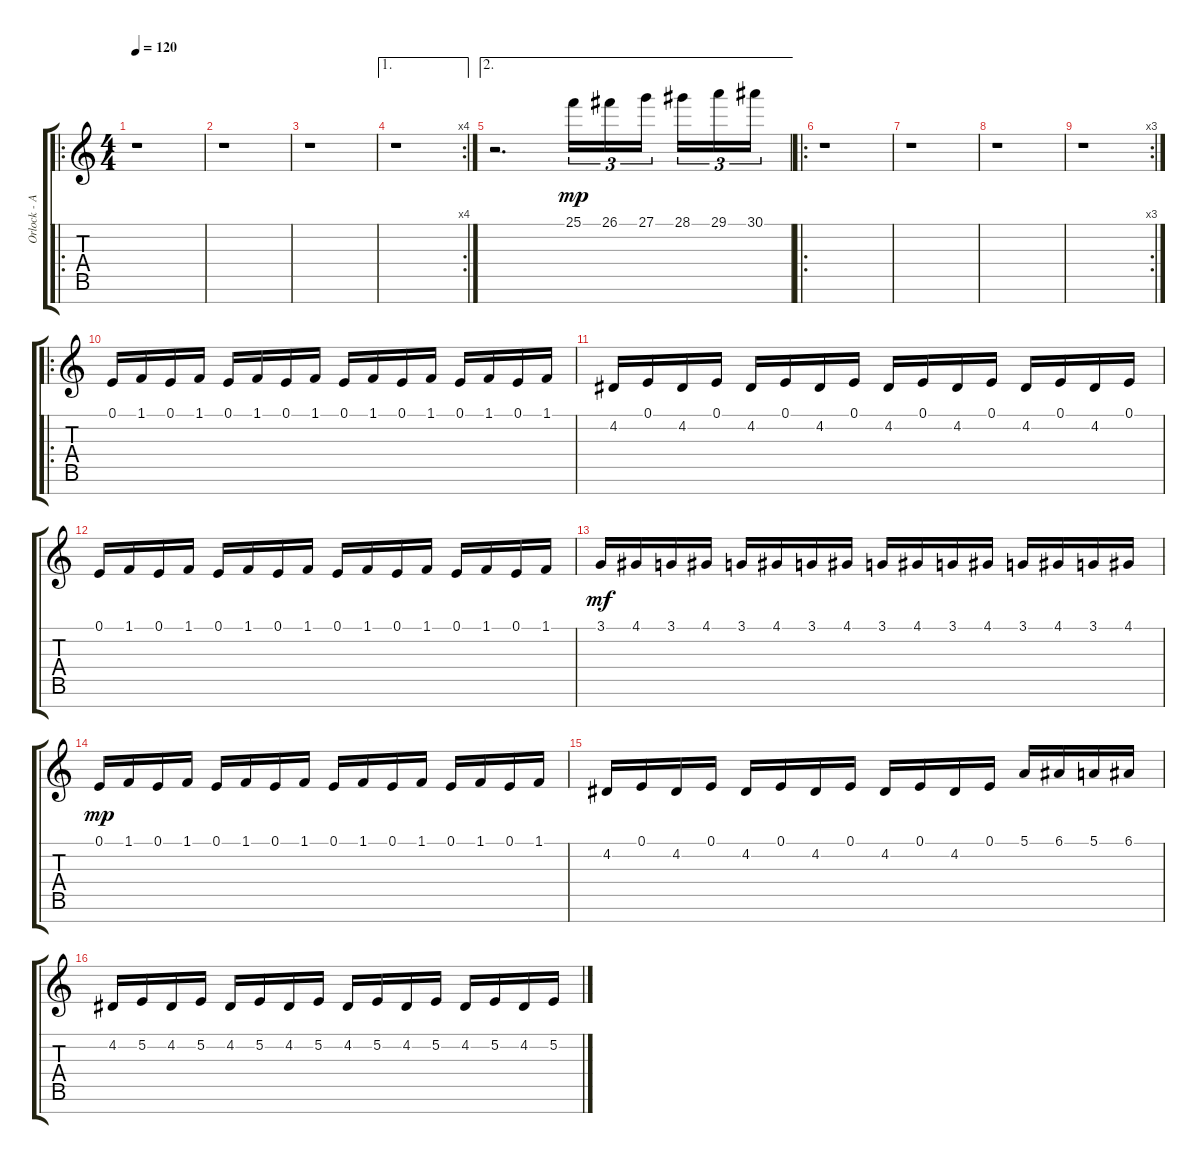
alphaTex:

\track ("Orlock - Atmosphere" "Orlock - A") {instrument musicbox}
\staff {score tabs}
\tuning (E4 B3 G3 D3 A2 E2 B1) {hide}
\ro
\ts (4 4)
\tempo 120
\clef g2
\ks c
r.1{dy p} |
r.1 |
r.1 |
\ae 1
\rc 4
r.1 |
\ae 2
r.2{d balance 0 instrument tubularbells} 25.1.16{tu (3 2) dy mp} 26.1.16{tu (3 2)} 27.1.16{tu (3 2)} 28.1.16{tu (3 2)} 29.1.16{tu (3 2)} 30.1.16{tu (3 2)} |
\ro
r.1{volume 16 balance 8 instrument musicbox} |
r.1 |
r.1 |
\rc 3
r.1 |
\ro
0.1.16{instrument celesta} 1.1.16 0.1.16 1.1.16 0.1.16 1.1.16 0.1.16 1.1.16 0.1.16 1.1.16 0.1.16 1.1.16 0.1.16 1.1.16 0.1.16 1.1.16 |
4.2.16{instrument celesta} 0.1.16 4.2.16 0.1.16 4.2.16 0.1.16 4.2.16 0.1.16 4.2.16 0.1.16 4.2.16 0.1.16 4.2.16 0.1.16 4.2.16 0.1.16 |
0.1.16{instrument celesta} 1.1.16 0.1.16 1.1.16 0.1.16 1.1.16 0.1.16 1.1.16 0.1.16 1.1.16 0.1.16 1.1.16 0.1.16 1.1.16 0.1.16 1.1.16 |
3.1.16{dy mf instrument celesta} 4.1.16 3.1.16 4.1.16 3.1.16 4.1.16 3.1.16 4.1.16 3.1.16 4.1.16 3.1.16 4.1.16 3.1.16 4.1.16 3.1.16 4.1.16 |
0.1.16{dy mp instrument celesta} 1.1.16 0.1.16 1.1.16 0.1.16 1.1.16 0.1.16 1.1.16 0.1.16 1.1.16 0.1.16 1.1.16 0.1.16 1.1.16 0.1.16 1.1.16 |
4.2.16{instrument celesta} 0.1.16 4.2.16 0.1.16 4.2.16 0.1.16 4.2.16 0.1.16 4.2.16 0.1.16 4.2.16 0.1.16 5.1.16 6.1.16 5.1.16 6.1.16 |
4.2.16{instrument celesta} 5.2.16 4.2.16 5.2.16 4.2.16 5.2.16 4.2.16 5.2.16 4.2.16 5.2.16 4.2.16 5.2.16 4.2.16 5.2.16 4.2.16 5.2.16
